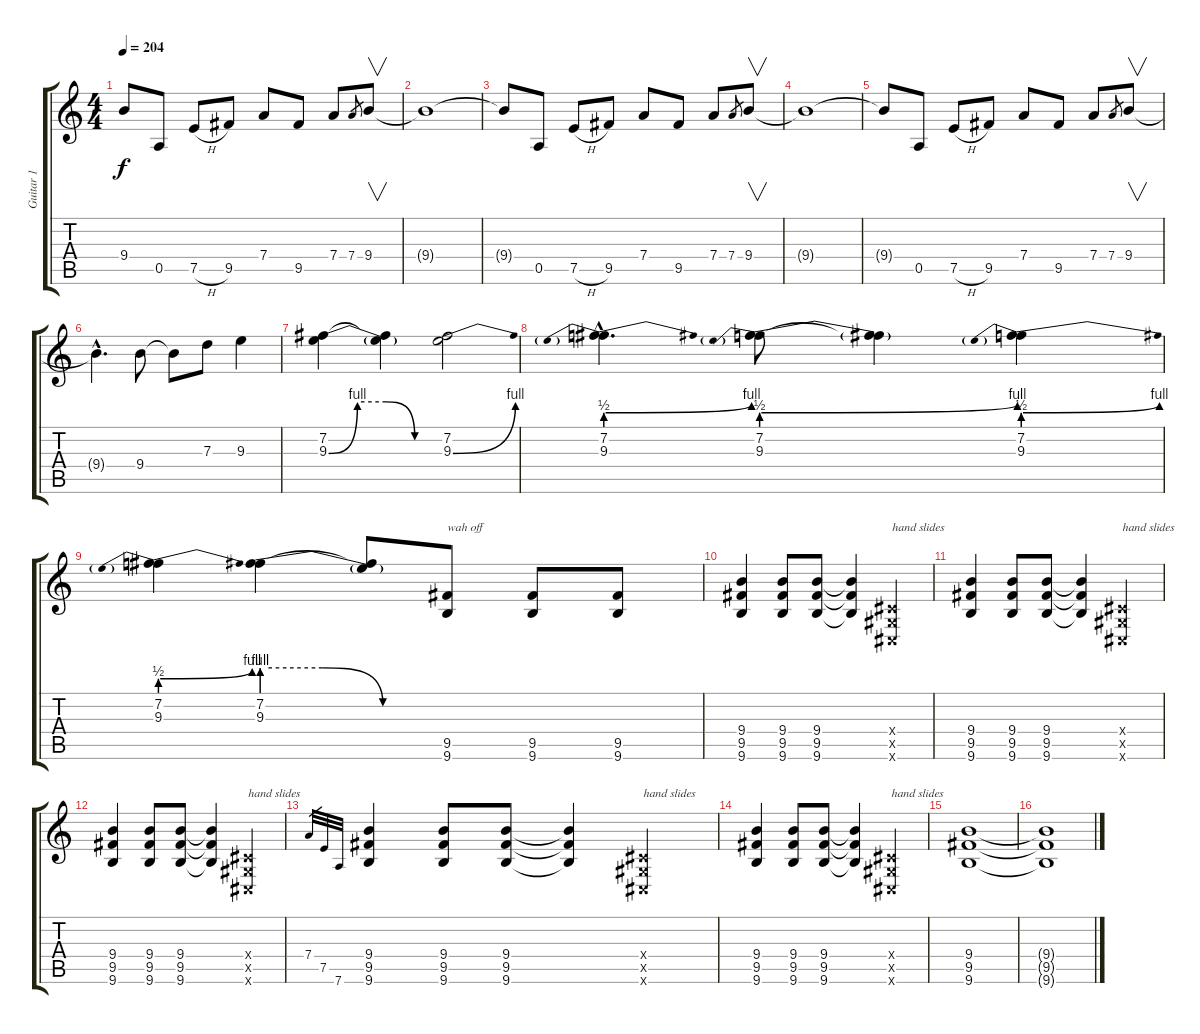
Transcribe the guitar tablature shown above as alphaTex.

\track ("Guitar 1" "Guitar 1") {instrument overdrivenguitar}
\staff {score tabs}
\tuning (E4 B3 G3 D3 A2 D2) {hide}
\ts (4 4)
\tempo 204
\clef g2
\ks c
9.4{t}.8{dy f} 0.5.8 7.5{h}.8 9.5.8 7.4.8 9.5.8 7.4.8 7.4.8{gr} 9.4.8{v} |
9.4{t}.1 |
9.4{t}.8 0.5.8 7.5{h}.8 9.5.8 7.4.8 9.5.8 7.4.8 7.4.8{gr} 9.4.8{v} |
9.4{t}.1 |
9.4{t}.8 0.5.8 7.5{h}.8 9.5.8 7.4.8 9.5.8 7.4.8 7.4.8{gr} 9.4.8{v} |
9.4{hac t}.4{d} 9.4.8 9.4{t}.8 7.3.8 9.3.4 |
(7.2 9.3{be (custom 0 0 15 4 30 4 45 0 60 0)}).4 (7.2{t} 9.3{t}).4 (7.2 9.3{be (bend 0 0 60 4)}).2 |
(7.2{hac} 9.3{be (prebendbend 0 2 60 4) hac}).4{d} (7.2 9.3{be (prebendbend 0 2 60 4)}).8 (7.2{t} 9.3{t}).4 (7.2 9.3{be (prebendbend 0 2 60 4)}).4 |
(7.2 9.3{be (prebendbend 0 2 60 4)}).4 (7.2 9.3{be (custom 0 4 20 4 40 0 60 0)}).4 (7.2{t} 9.3{t}).8 (9.5 9.6).8{txt "wah off"} (9.5 9.6).8 (9.5 9.6).8 |
(9.4 9.5 9.6).4 (9.4 9.5 9.6).8 (9.4 9.5 9.6).8 (9.4{t} 9.5{t} 9.6{t}).4 (-1.4{x} -1.5{x} -1.6{x}).4{txt "hand slides"} |
(9.4 9.5 9.6).4 (9.4 9.5 9.6).8 (9.4 9.5 9.6).8 (9.4{t} 9.5{t} 9.6{t}).4 (-1.4{x} -1.5{x} -1.6{x}).4{txt "hand slides"} |
(9.4 9.5 9.6).4 (9.4 9.5 9.6).8 (9.4 9.5 9.6).8 (9.4{t} 9.5{t} 9.6{t}).4 (-1.4{x} -1.5{x} -1.6{x}).4{txt "hand slides"} |
7.4.32{gr} 7.5.32{gr} 7.6.32{gr} (9.4 9.5 9.6).4 (9.4 9.5 9.6).8 (9.4 9.5 9.6).8 (9.4{t} 9.5{t} 9.6{t}).4 (-1.4{x} -1.5{x} -1.6{x}).4{txt "hand slides"} |
(9.4 9.5 9.6).4 (9.4 9.5 9.6).8 (9.4 9.5 9.6).8 (9.4{t} 9.5{t} 9.6{t}).4 (-1.4{x} -1.5{x} -1.6{x}).4{txt "hand slides"} |
(9.4 9.5 9.6).1 |
(9.4{t} 9.5{t} 9.6{t}).1
